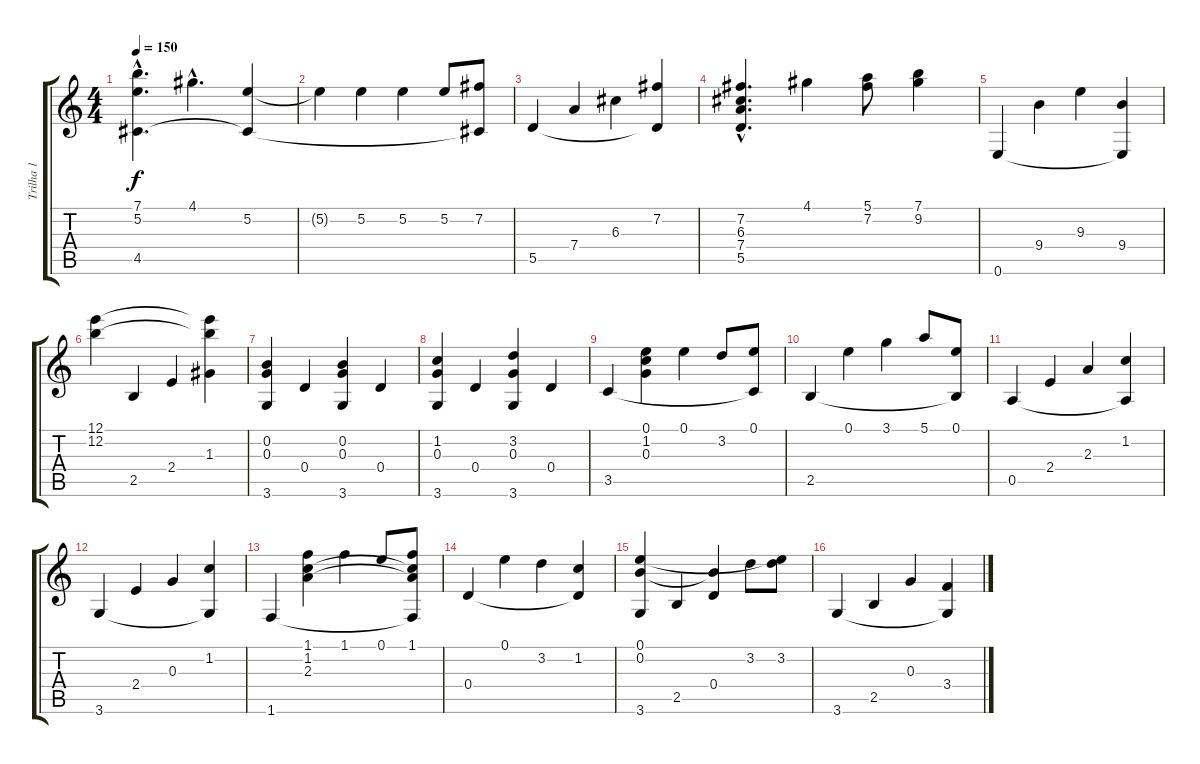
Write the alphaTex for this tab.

\track ("Trilha 1" "Trilha 1") {instrument acousticguitarsteel}
\staff {score tabs}
\tuning (E4 B3 G3 D3 A2 E2) {hide}
\ts (4 4)
\tempo 150
\clef g2
\ks c
(7.1{hac} 5.2{hac} 4.5{hac}).4{d dy f} 4.1{hac}.4{d} (5.2 4.5{t}).4 |
5.2{t}.4 5.2.4 5.2.4 5.2.8 (7.2 4.5{t}).8 |
5.5.4 7.4.4 6.3.4 (7.2 5.5{t}).4 |
(7.2{hac} 6.3{hac} 7.4{hac} 5.5{hac}).4{d} 4.1.4 (5.1 7.2).8 (7.1 9.2).4 |
0.6.4 9.4.4 9.3.4 (9.4 0.6{t}).4 |
(12.1 12.2).4 2.5.4 2.4.4 (12.1{t} 12.2{t} 1.3).4 |
(0.2 0.3 3.6).4 0.4.4 (0.2 0.3 3.6).4 0.4.4 |
(1.2 0.3 3.6).4 0.4.4 (3.2 0.3 3.6).4 0.4.4 |
3.5.4 (0.1 1.2 0.3).4 0.1.4 3.2.8 (0.1 3.5{t}).8 |
2.5.4 0.1.4 3.1.4 5.1.8 (0.1 2.5{t}).8 |
0.5.4 2.4.4 2.3.4 (1.2 0.5{t}).4 |
3.6.4 2.4.4 0.3.4 (1.2 3.6{t}).4 |
1.6.4 (1.1 1.2 2.3).4 1.1.4 0.1.8 (1.1 1.2{t} 2.3{t} 1.6{t}).8 |
0.4.4 0.1.4 3.2.4 (1.2 0.4{t}).4 |
(0.1 0.2 3.6).4 2.5.4 (0.2{t} 0.4).4 3.2.8 (0.1{t} 3.2).8 |
3.6.4 2.5.4 0.3.4 (3.4 3.6{t}).4
